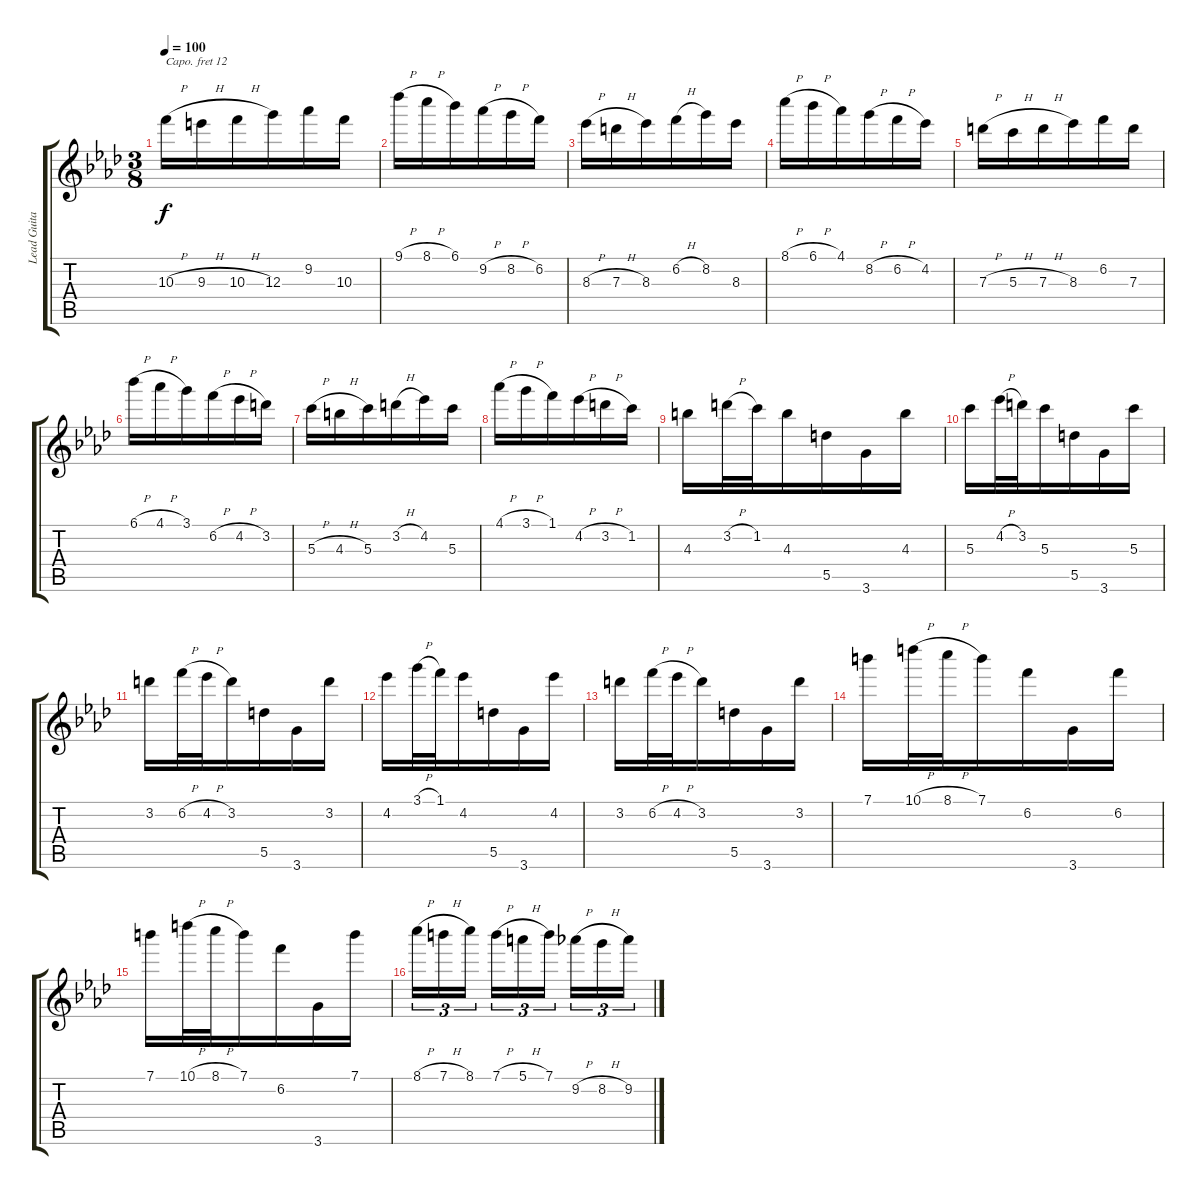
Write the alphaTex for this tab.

\track ("Lead Guitar (Octave)" "Lead Guita") {instrument overdrivenguitar}
\staff {score tabs}
\capo 12
\tuning (E4 B3 G3 D3 A2 E2) {hide}
\ts (3 8)
\tempo 100
\clef g2
\ks ab
10.3{h}.16{dy f} 9.3{h}.16 10.3{h}.16 12.3.16 9.2.16 10.3.16 |
9.1{h}.16 8.1{h}.16 6.1.16 9.2{h}.16 8.2{h}.16 6.2.16 |
8.3{h}.16 7.3{h}.16 8.3.16 6.2{h}.16 8.2.16 8.3.16 |
8.1{h}.16 6.1{h}.16 4.1.16 8.2{h}.16 6.2{h}.16 4.2.16 |
7.3{h}.16 5.3{h}.16 7.3{h}.16 8.3.16 6.2.16 7.3.16 |
6.1{h}.16 4.1{h}.16 3.1.16 6.2{h}.16 4.2{h}.16 3.2.16 |
5.3{h}.16 4.3{h}.16 5.3.16 3.2{h}.16 4.2.16 5.3.16 |
4.1{h}.16 3.1{h}.16 1.1.16 4.2{h}.16 3.2{h}.16 1.2.16 |
4.3.16 3.2{h}.32 1.2.32 4.3.16 5.5.16 3.6.16 4.3.16 |
5.3.16 4.2{h}.32 3.2.32 5.3.16 5.5.16 3.6.16 5.3.16 |
3.2.16 6.2{h}.32 4.2{h}.32 3.2.16 5.5.16 3.6.16 3.2.16 |
4.2.16 3.1{h}.32 1.1.32 4.2.16 5.5.16 3.6.16 4.2.16 |
3.2.16 6.2{h}.32 4.2{h}.32 3.2.16 5.5.16 3.6.16 3.2.16 |
7.1.16 10.1{h}.32 8.1{h}.32 7.1.16 6.2.16 3.6.16 6.2.16 |
7.1.16 10.1{h}.32 8.1{h}.32 7.1.16 6.2.16 3.6.16 7.1.16 |
8.1{h}.16{tu (3 2)} 7.1{h}.16{tu (3 2)} 8.1.16{tu (3 2)} 7.1{h}.16{tu (3 2)} 5.1{h}.16{tu (3 2)} 7.1.16{tu (3 2)} 9.2{h}.16{tu (3 2)} 8.2{h}.16{tu (3 2)} 9.2.16{tu (3 2)}
